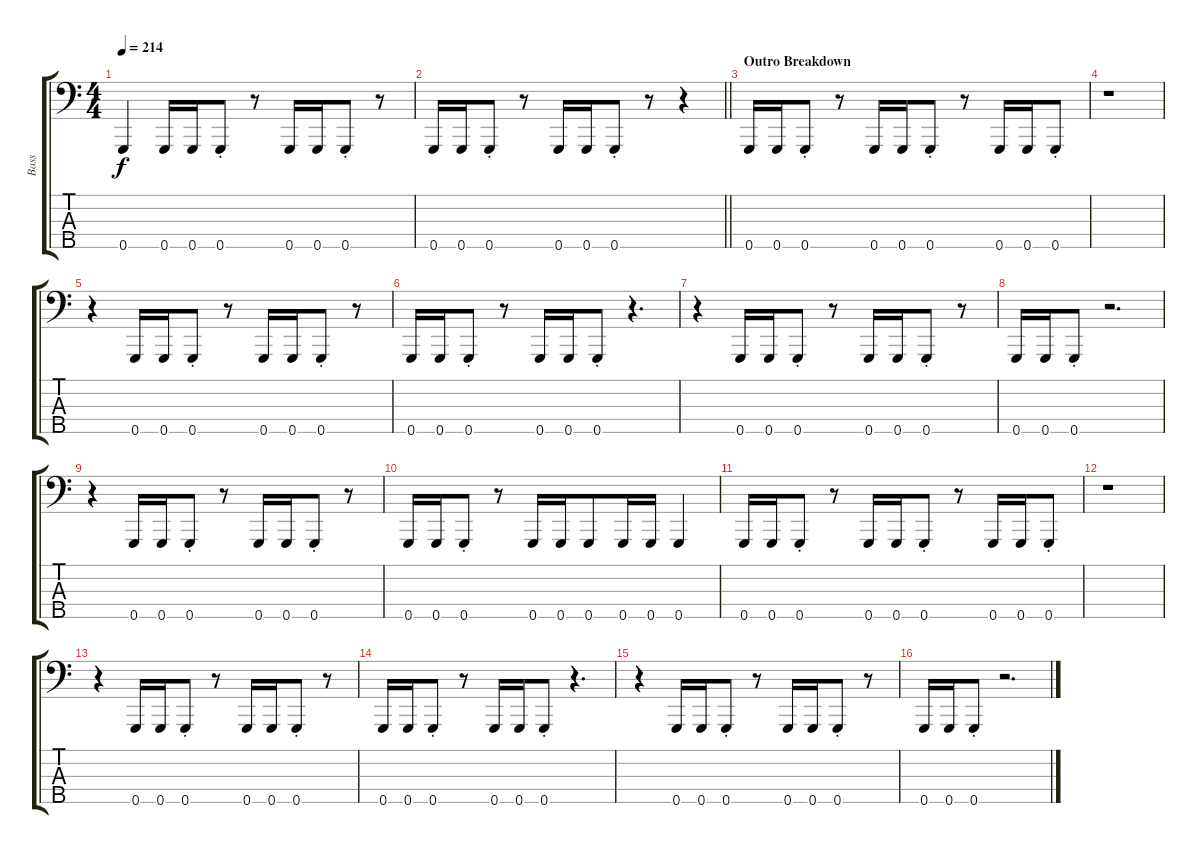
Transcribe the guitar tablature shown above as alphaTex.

\track ("Bass" "Bass") {instrument electricbasspick}
\staff {score tabs}
\tuning (F2 C2 G1 D1 G0) {hide}
\ts (4 4)
\tempo 214
\clef f4
\ks c
0.5.4{dy f} 0.5.16 0.5.16 0.5{st}.8 r.8 0.5.16 0.5.16{beam merge} 0.5{st}.8 r.8 |
\barLineRight lightlight
0.5.16 0.5.16 0.5{st}.8 r.8 0.5.16 0.5.16{beam merge} 0.5{st}.8 r.8 r.4 |
\section ("" "Outro Breakdown")
0.5.16 0.5.16{beam merge} 0.5{st}.8 r.8 0.5.16 0.5.16{beam merge} 0.5{st}.8 r.8 0.5.16 0.5.16{beam merge} 0.5{st}.8 |
r.1 |
r.4 0.5.16 0.5.16{beam merge} 0.5{st}.8 r.8 0.5.16 0.5.16{beam merge} 0.5{st}.8 r.8 |
0.5.16 0.5.16{beam merge} 0.5{st}.8 r.8 0.5.16 0.5.16{beam merge} 0.5{st}.8 r.4{d} |
r.4 0.5.16 0.5.16{beam merge} 0.5{st}.8 r.8 0.5.16 0.5.16{beam merge} 0.5{st}.8 r.8 |
0.5.16 0.5.16{beam merge} 0.5{st}.8 r.2{d} |
r.4 0.5.16 0.5.16{beam merge} 0.5{st}.8 r.8 0.5.16 0.5.16{beam merge} 0.5{st}.8 r.8 |
0.5.16 0.5.16{beam merge} 0.5{st}.8 r.8 0.5.16 0.5.16{beam merge} 0.5.8 0.5.16 0.5.16{beam merge} 0.5.4 |
0.5.16 0.5.16{beam merge} 0.5{st}.8 r.8 0.5.16 0.5.16{beam merge} 0.5{st}.8 r.8 0.5.16 0.5.16{beam merge} 0.5{st}.8 |
r.1 |
r.4 0.5.16 0.5.16{beam merge} 0.5{st}.8 r.8 0.5.16 0.5.16{beam merge} 0.5{st}.8 r.8 |
0.5.16 0.5.16{beam merge} 0.5{st}.8 r.8 0.5.16 0.5.16{beam merge} 0.5{st}.8 r.4{d} |
r.4 0.5.16 0.5.16{beam merge} 0.5{st}.8 r.8 0.5.16 0.5.16{beam merge} 0.5{st}.8 r.8 |
0.5.16 0.5.16{beam merge} 0.5{st}.8 r.2{d}
